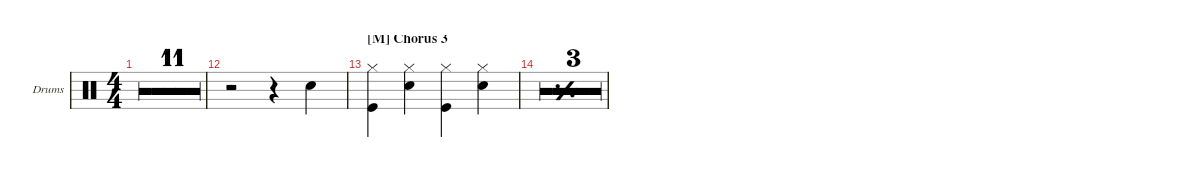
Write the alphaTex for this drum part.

\hideDynamics
\bracketExtendMode nobrackets
\firstSystemTrackNameOrientation horizontal
\otherSystemsTrackNameOrientation horizontal
\track ("Drums" "Drums") {multiBarRest instrument percussion}
\staff {score}
\articulation defaults
\ts (4 4)
\tempo 134
\clef neutral
\ks aminor
|
|
|
|
|
|
|
|
|
|
|
r.2 r.4 "Snare (hit) 2".4 |
\section ("M" "Chorus 3")
("Kick (hit)" "Hi-Hat (closed)").4 ("Snare (hit) 2" "Hi-Hat (closed)").4 ("Kick (hit)" "Hi-Hat (closed)").4 ("Snare (hit) 2" "Hi-Hat (closed)").4 |
\simile simple
|
\simile firstofdouble
|
\simile secondofdouble
